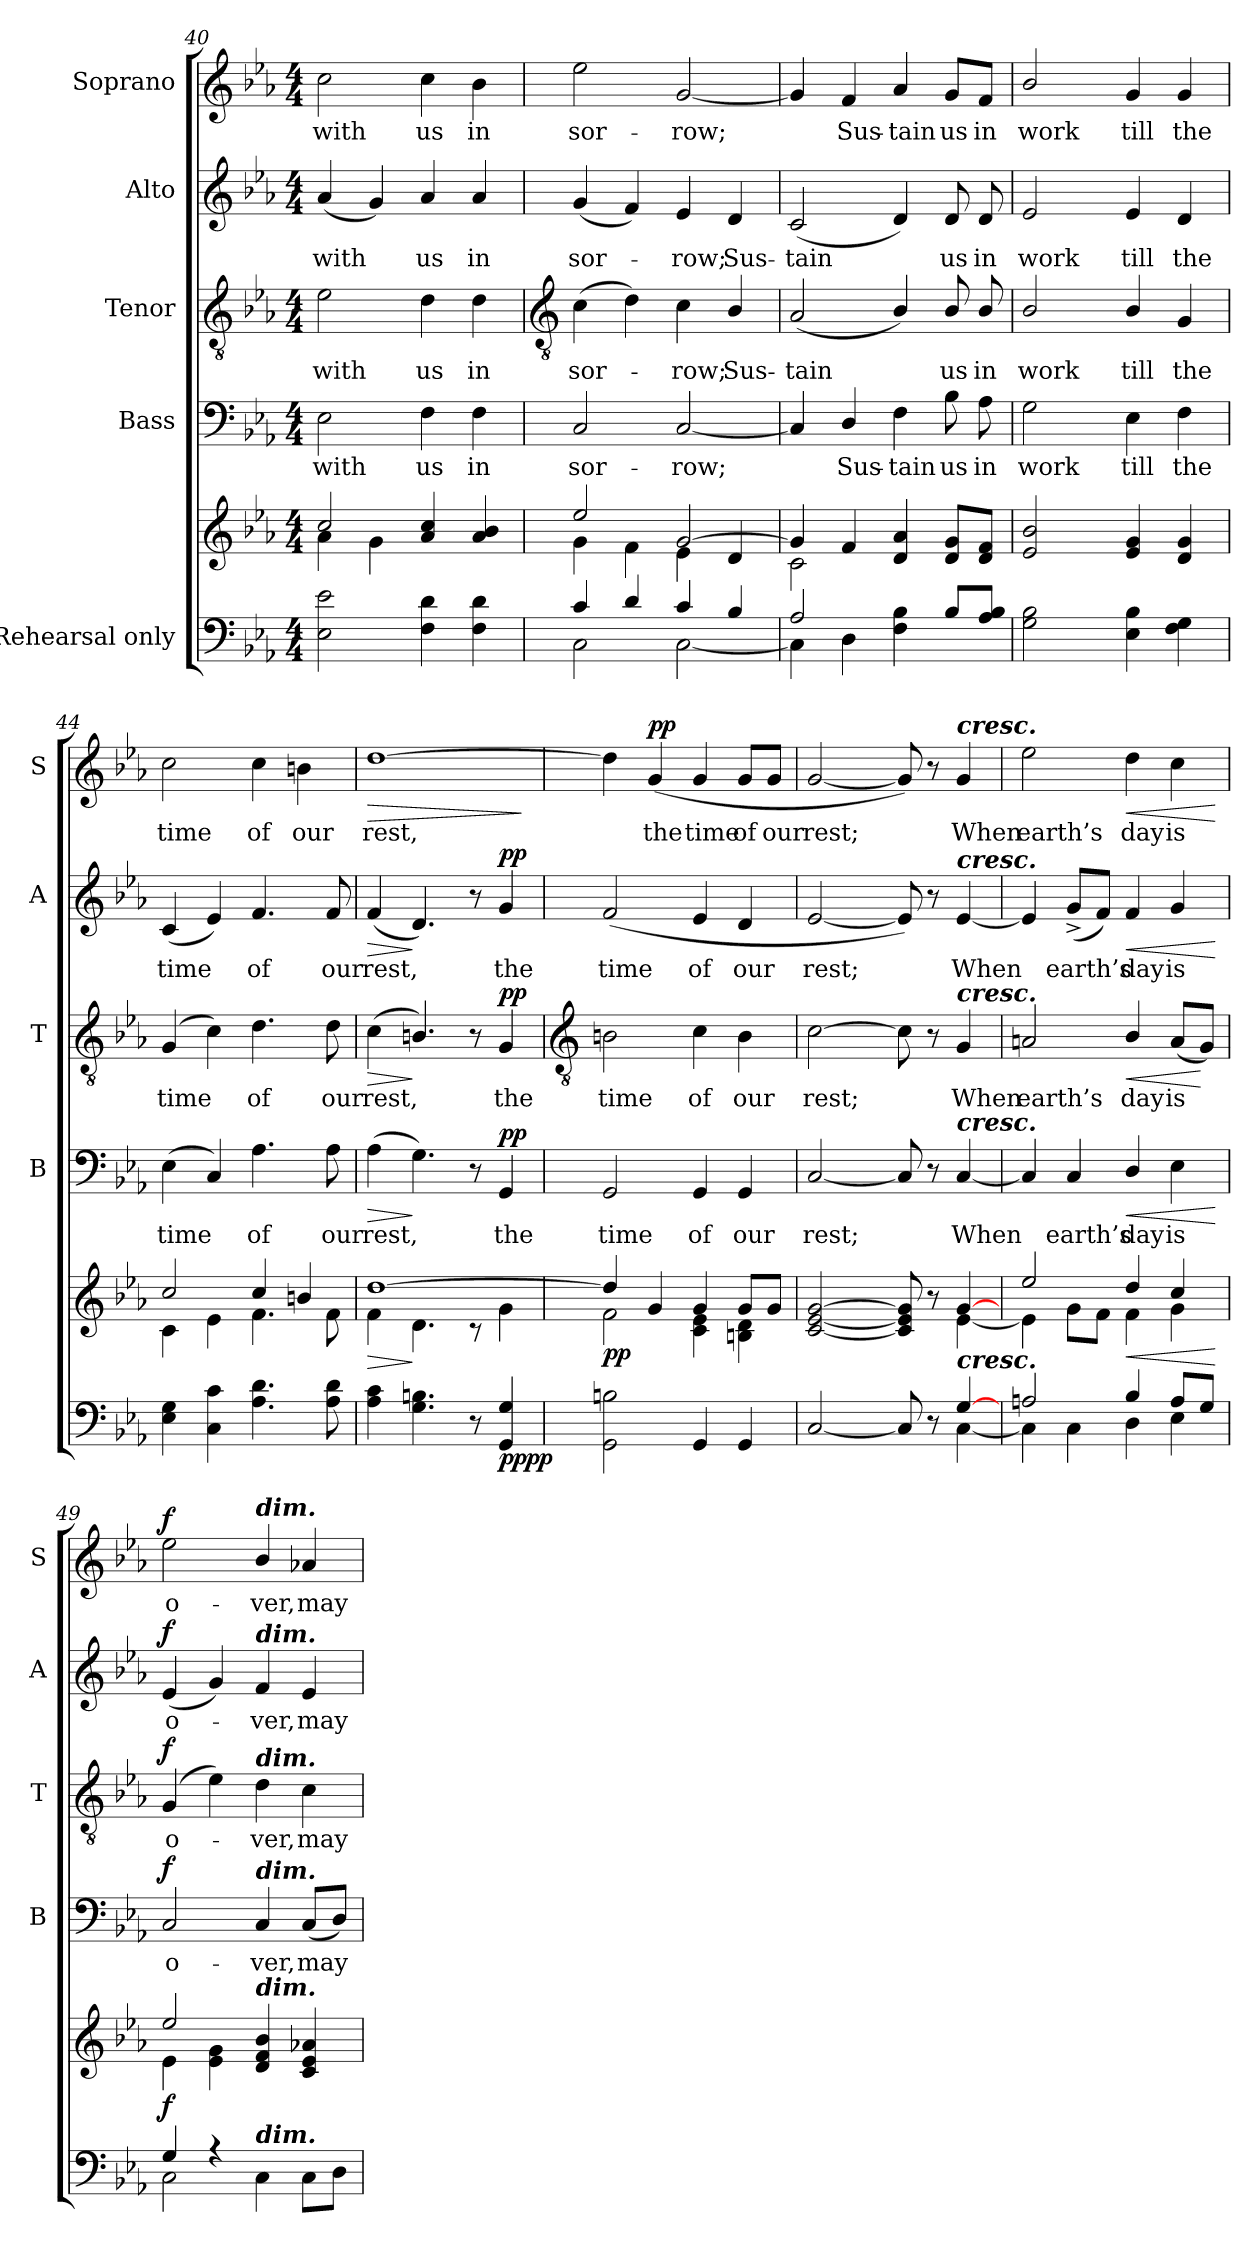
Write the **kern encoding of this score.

**kern	**kern	**dynam	**kern	**text	**dynam	**kern	**text	**dynam	**kern	**text	**dynam	**kern	**text	**dynam
*part5	*part5	*part5	*part4	*part4	*part4	*part3	*part3	*part3	*part2	*part2	*part2	*part1	*part1	*part1
*staff6	*staff5	*staff5/6	*staff4	*staff4	*staff4	*staff3	*staff3	*staff3	*staff2	*staff2	*staff2	*staff1	*staff1	*staff1
*I"Rehearsal only	*	*	*I"Bass	*	*	*I"Tenor	*	*	*I"Alto	*	*	*I"Soprano	*	*
*	*	*	*I'B	*	*	*I'T	*	*	*I'A	*	*	*I'S	*	*
*clefF4	*clefG2	*	*clefF4	*	*	*clefGv2	*	*	*clefG2	*	*	*clefG2	*	*
*k[b-e-a-]	*k[b-e-a-]	*	*k[b-e-a-]	*	*	*k[b-e-a-]	*	*	*k[b-e-a-]	*	*	*k[b-e-a-]	*	*
*E-:	*E-:	*	*E-:	*	*	*E-:	*	*	*E-:	*	*	*E-:	*	*
*M4/4	*M4/4	*	*M4/4	*	*	*M4/4	*	*	*M4/4	*	*	*M4/4	*	*
=40	=40	=40	=40	=40	=40	=40	=40	=40	=40	=40	=40	=40	=40	=40
*^	*^	*	*	*	*	*	*	*	*	*	*	*	*	*
!	!	!	!	!	!	!LO:LY:b	!	!	!LO:LY:b	!	!	!LO:LY:b	!	!	!LO:LY:b	!
2E-\ 2e-\	4ryy	2cc/	4a-\	.	2E-\	with	.	2e-\	with	.	(<4a-/	with	.	2cc\	with	.
.	4ryy	.	4g\	.	.	.	.	.	.	.	4g/)	.	.	.	.	.
!	!	!	!	!	!	!LO:LY:b	!	!	!LO:LY:b	!	!	!LO:LY:b	!	!	!LO:LY:b	!
4F\ 4d\	4ryy	4a-/ 4cc/	2ryy	.	4F\	us	.	4d\	us	.	4a-/	us	.	4cc\	us	.
!	!	!	!	!	!	!LO:LY:b	!	!	!LO:LY:b	!	!	!LO:LY:b	!	!	!LO:LY:b	!
4F\ 4d\	4ryy	4a-/ 4b-/	.	.	4F\	in	.	4d\	in	.	4a-/	in	.	4b-\	in	.
!!LO:LB:g=z
=41	=41	=41	=41	=41	=41	=41	=41	=41	=41	=41	=41	=41	=41	=41	=41	=41
*	*	*	*	*	*	*	*	*clefGv2	*	*	*	*	*	*	*	*
!	!	!	!	!	!	!LO:LY:b	!	!	!LO:LY:b	!	!	!LO:LY:b	!	!	!LO:LY:b	!
4c/	2C\	2ee-/	4g\	.	2C/	sor-	.	(>4c\	sor-	.	(<4g/	sor-	.	2ee-\	sor-	.
4d/	.	.	4f\	.	.	.	.	4d\)	.	.	4f/)	.	.	.	.	.
!	!	!	!	!	!	!LO:LY:b	!	!	!LO:LY:b	!	!	!LO:LY:b	!	!	!LO:LY:b	!
4c/	[2C\	[2g/	4e-\	.	[2C/	-row;	.	4c\	row;	.	4e-/	row;	.	[2g/	-row;	.
!	!	!	!	!	!	!	!	!	!LO:LY:b	!	!	!LO:LY:b	!	!	!	!
4B-/	.	.	4d/	.	.	.	.	4B-/	Sus-	.	4d/	Sus-	.	.	.	.
=42	=42	=42	=42	=42	=42	=42	=42	=42	=42	=42	=42	=42	=42	=42	=42	=42
!	!	!	!	!	!	!	!	!	!LO:LY:b	!	!	!LO:LY:b	!	!	!	!
2A-/	4C\]	4g/]	2c\	.	4C/]	.	.	(<2A-/	-tain	.	(<2c/	-tain	.	4g/]	.	.
!	!	!	!	!	!	!LO:LY:b	!	!	!	!	!	!	!	!	!LO:LY:b	!
.	4D\	4f/	.	.	4D/	Sus-	.	.	.	.	.	.	.	4f/	Sus-	.
!	!	!	!	!	!	!LO:LY:b	!	!	!	!	!	!	!	!	!LO:LY:b	!
2ryy	4F\ 4B-\	4d/ 4a-/	2ryy	.	4F\	-tain	.	4B-/)	.	.	4d/)	.	.	4a-/	-tain	.
!	!	!	!	!	!	!LO:LY:b	!	!	!LO:LY:b	!	!	!LO:LY:b	!	!	!LO:LY:b	!
.	8B-\L	8d/ 8g/L	.	.	8B-\	us	.	8B-/	us	.	8d/	us	.	8g/L	us	.
!	!	!	!	!	!	!LO:LY:b	!	!	!LO:LY:b	!	!	!LO:LY:b	!	!	!LO:LY:b	!
.	8A-/ 8B-/J	8d/ 8f/J	.	.	8A-\	in	.	8B-/	in	.	8d/	in	.	8f/J	in	.
=43	=43	=43	=43	=43	=43	=43	=43	=43	=43	=43	=43	=43	=43	=43	=43	=43
!	!	!	!	!	!	!LO:LY:b	!	!	!LO:LY:b	!	!	!LO:LY:b	!	!	!LO:LY:b	!
2G\ 2B-\	1ryy	2e-/ 2b-/	4ryy	.	2G\	work	.	2B-/	work	.	2e-/	work	.	2b-/	work	.
.	.	.	4ryy	.	.	.	.	.	.	.	.	.	.	.	.	.
!	!	!	!	!	!	!LO:LY:b	!	!	!LO:LY:b	!	!	!LO:LY:b	!	!	!LO:LY:b	!
4E-\ 4B-\	.	4e-/ 4g/	4ryy	.	4E-\	till	.	4B-/	till	.	4e-/	till	.	4g/	till	.
!	!	!	!	!	!	!LO:LY:b	!	!	!LO:LY:b	!	!	!LO:LY:b	!	!	!LO:LY:b	!
4F\ 4G\	.	4d/ 4g/	4ryy	.	4F\	the	.	4G/	the	.	4d/	the	.	4g/	the	.
=44	=44	=44	=44	=44	=44	=44	=44	=44	=44	=44	=44	=44	=44	=44	=44	=44
!	!	!	!	!	!	!LO:LY:b	!	!	!LO:LY:b	!	!	!LO:LY:b	!	!	!LO:LY:b	!
4E-\ 4G\	1ryy	2cc/	4c\	.	(<4E-\	time	.	(<4G/	time	.	(<4c/	time	.	2cc\	time	.
4C\ 4c\	.	.	4e-\	.	4C/)	.	.	4c\)	.	.	4e-/)	.	.	.	.	.
!	!	!	!	!	!	!LO:LY:b	!	!	!LO:LY:b	!	!	!LO:LY:b	!	!	!LO:LY:b	!
4.A-\ 4.d\	.	4cc/	4.f\	.	4.A-\	of	.	4.d\	of	.	4.f/	of	.	4cc\	of	.
!	!	!	!	!	!	!	!	!	!	!	!	!	!	!	!LO:LY:b	!
.	.	4bn/	.	.	.	.	.	.	.	.	.	.	.	4bn\	our	.
!	!	!	!	!	!	!LO:LY:b	!	!	!LO:LY:b	!	!	!LO:LY:b	!	!	!	!
8A-\ 8d\	.	.	8f\	.	8A-\	our	.	8d\	our	.	8f/	our	.	.	.	.
=45	=45	=45	=45	=45	=45	=45	=45	=45	=45	=45	=45	=45	=45	=45	=45	=45
!	!	!	!	!LO:HP:b	!	!LO:LY:b	!LO:HP:b	!	!LO:LY:b	!LO:HP:b	!	!LO:LY:b	!LO:HP:b	!	!LO:LY:b	!LO:HP:b
4A-\ 4c\	1ryy	[1dd/	4f\	>	(>4A-\	rest,	>	(<4c\	rest,	>	(<4f/	rest,	>	[1dd	rest,	>
4.G\ 4.Bn\	.	.	4.d\	]	4.G\)	.	]	4.Bn/)	.	]	4.d/)	.	]	.	.	.
8r	.	.	8r	.	8r	.	.	8r	.	.	8r	.	.	.	.	.
!	!	!	!	!LO:DY:b=2	!	!LO:LY:b	!	!	!LO:LY:b	!	!	!LO:LY:b	!	!	!	!
!	!	!	!	!LO:DY:n=1:b	!	!	!LO:DY:b	!	!	!LO:DY:b	!	!	!LO:DY:b	!	!	!
4GG/ 4G/	.	.	4g\	pp pp	4GG/	the	pp	4G/	the	pp	4g/	the	pp	.	.	.
*v	*v	*	*	*	*	*	*	*	*	*	*	*	*	*	*	*
*	*v	*v	*	*	*	*	*	*	*	*	*	*	*	*	*
.	.	.	.	.	.	.	.	.	.	.	.	.	.	]
!!LO:LB:g=z
=46	=46	=46	=46	=46	=46	=46	=46	=46	=46	=46	=46	=46	=46	=46
*	*	*	*	*	*	*clefGv2	*	*	*	*	*	*	*	*
*^	*^	*	*	*	*	*	*	*	*	*	*	*	*	*
!	!	!	!	!LO:DY:b	!	!LO:LY:b	!	!	!LO:LY:b	!	!	!LO:LY:b	!	!	!	!
2GG\ 2Bn\	1ryy	4dd/]	2f\	pp	2GG/	time	.	2Bn\	time	.	(<2f/	time	.	4dd\]	.	.
!	!	!	!	!	!	!	!	!	!	!	!	!	!	!	!LO:LY:b	!LO:DY:b
.	.	4g/	.	.	.	.	.	.	.	.	.	.	.	(<4g/	the	pp
!	!	!	!	!	!	!LO:LY:b	!	!	!LO:LY:b	!	!	!LO:LY:b	!	!	!LO:LY:b	!
4GG/	.	4g/	4c\ 4e-\	.	4GG/	of	.	4c\	of	.	4e-/	of	.	4g/	time	.
!	!	!	!	!	!	!LO:LY:b	!	!	!LO:LY:b	!	!	!LO:LY:b	!	!	!LO:LY:b	!
4GG/	.	8g/L	4Bn\ 4d\	.	4GG/	our	.	4B\	our	.	4d/	our	.	8g/L	of	.
!	!	!	!	!	!	!	!	!	!	!	!	!	!	!	!LO:LY:b	!
.	.	8g/J	.	.	.	.	.	.	.	.	.	.	.	8g/J	our	.
=47	=47	=47	=47	=47	=47	=47	=47	=47	=47	=47	=47	=47	=47	=47	=47	=47
!	!	!	!	!	!	!LO:LY:b	!	!	!LO:LY:b	!	!	!LO:LY:b	!	!	!LO:LY:b	!
[2C/	4ryy	[2c/ [2e-/ [2g/	4ryy	.	[2C/	rest;	.	[2c\	rest;	.	[2e-/	rest;	.	[2g/	rest;	.
.	4ryy	.	4ryy	.	.	.	.	.	.	.	.	.	.	.	.	.
8C/]	4ryy	8c/] 8e-/] 8g/]	4ryy	.	8C/]	.	.	8c\]	.	.	8e-/])	.	.	8g/])	.	.
8r	.	8r	.	.	8r	.	.	8r	.	.	8r	.	.	8r	.	.
!	!	!	!	!	!	!	!	!	!	!	!	!	!	!LO:TX:a:Bi:t=cresc.	!	!
!	!	!	!	!	!	!	!	!	!	!	!LO:TX:a:Bi:t=cresc.	!	!	!	!	!
!	!	!	!	!	!	!	!	!LO:TX:a:Bi:t=cresc.	!	!	!	!	!	!	!	!
!	!	!	!	!	!LO:TX:a:Bi:t=cresc.	!	!	!	!	!	!	!	!	!	!	!
!LO:TX:a:Bi:t=cresc.	!	!	!	!	!	!	!	!	!	!	!	!	!	!	!	!
!	!	!	!	!	!	!LO:LY:b	!	!	!LO:LY:b	!	!	!LO:LY:b	!	!	!LO:LY:b	!
[4G/	[4C\	[4g/	[4e-\	.	[4C/	When	.	4G/	When	.	[4e-/	When	.	4g/	When	.
=48	=48	=48	=48	=48	=48	=48	=48	=48	=48	=48	=48	=48	=48	=48	=48	=48
!	!	!	!	!	!	!	!	!	!LO:LY:b	!	!	!	!	!	!LO:LY:b	!
2An/	4C\]	2ee-/	4e-\]	.	4C/]	.	.	2An/	earth’s	.	4e-/]	.	.	2ee-\	earth’s	.
!	!	!	!	!	!	!LO:LY:b	!	!	!	!	!	!LO:LY:b	!	!	!	!
.	4C\	.	8g\L	.	4C/	earth’s	.	.	.	.	(<8g^/L	earth’s	.	.	.	.
.	.	.	8f\J	.	.	.	.	.	.	.	8f/J)	.	.	.	.	.
!	!	!	!	!LO:HP:b	!	!LO:LY:b	!LO:HP:b	!	!LO:LY:b	!LO:HP:b	!	!LO:LY:b	!LO:HP:b	!	!LO:LY:b	!LO:HP:b
4B-/	4D\	4dd/	4f\	<	4D/	day	<	4B-/	day	<	4f/	day	<	4dd\	day	<
!	!	!	!	!	!	!LO:LY:b	!	!	!LO:LY:b	!	!	!LO:LY:b	!	!	!LO:LY:b	!
8A/L	4E-\	4cc/	4g\	.	4E-\	is	.	(<8A/L	is	.	4g/	is	.	4cc\	is	.
8G/J	.	.	.	.	.	.	.	8G/J)	.	[	.	.	.	.	.	.
*v	*v	*	*	*	*	*	*	*	*	*	*	*	*	*	*	*
*	*v	*v	*	*	*	*	*	*	*	*	*	*	*	*	*
.	.	[	.	.	[	.	.	.	.	.	[	.	.	[
=49	=49	=49	=49	=49	=49	=49	=49	=49	=49	=49	=49	=49	=49	=49
*^	*^	*	*	*	*	*	*	*	*	*	*	*	*	*
!	!	!	!	!LO:DY:b	!	!LO:LY:b	!LO:DY:b	!	!LO:LY:b	!LO:DY:b	!	!LO:LY:b	!LO:DY:b	!	!LO:LY:b	!LO:DY:b
4G/	2C\	2ee-/	4e-\	f	2C/	o-	f	(4G/	o-	f	(<4e-/	o-	f	2ee-\	o-	f
4r	.	.	4e-\ 4g\	.	.	.	.	4e-\)	.	.	4g/)	.	.	.	.	.
!	!	!	!	!	!	!	!	!	!	!	!	!	!	!LO:TX:a:Bi:t=dim.	!	!
!	!	!	!	!	!	!	!	!	!	!	!LO:TX:a:Bi:t=dim.	!	!	!	!	!
!	!	!	!	!	!	!	!	!LO:TX:a:Bi:t=dim.	!	!	!	!	!	!	!	!
!	!	!	!	!	!LO:TX:a:Bi:t=dim.	!	!	!	!	!	!	!	!	!	!	!
!	!	!LO:TX:a:Bi:t=dim.	!	!	!	!	!	!	!	!	!	!	!	!	!	!
!LO:TX:a:Bi:t=dim.	!	!	!	!	!	!	!	!	!	!	!	!	!	!	!	!
!	!	!	!	!	!	!LO:LY:b	!	!	!LO:LY:b	!	!	!LO:LY:b	!	!	!LO:LY:b	!
2ryy	4C\	4d/ 4f/ 4b-/	2ryy	.	4C/	-ver,	.	4d\	ver,	.	4f/	ver,	.	4b-/	-ver,	.
!	!	!	!	!	!	!LO:LY:b	!	!	!LO:LY:b	!	!	!LO:LY:b	!	!	!LO:LY:b	!
.	8C\L	4c/ 4e-/ 4a-X/	.	.	(<8C/L	may	.	4c\	may	.	4e-/	may	.	4a-X/	may	.
.	8D\J	.	.	.	8D/J)	.	.	.	.	.	.	.	.	.	.	.
*v	*v	*	*	*	*	*	*	*	*	*	*	*	*	*	*	*
*	*v	*v	*	*	*	*	*	*	*	*	*	*	*	*	*
=	=	=	=	=	=	=	=	=	=	=	=	=	=	=
*-	*-	*-	*-	*-	*-	*-	*-	*-	*-	*-	*-	*-	*-	*-
